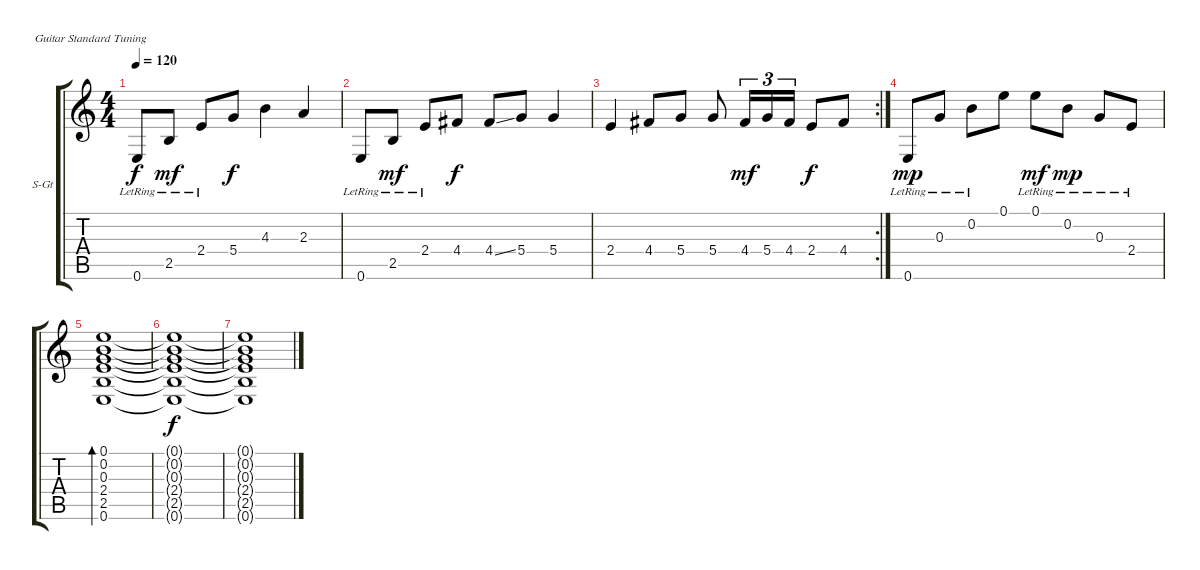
\bracketExtendMode groupsimilarinstruments
\firstSystemTrackNameOrientation horizontal
\otherSystemsTrackNameOrientation horizontal
\track ("Guitar 1" "S-Gt") {instrument acousticguitarsteel}
\staff {score tabs}
\tuning (E4 B3 G3 D3 A2 E2)
\ts (4 4)
\tempo 120
\clef g2
\ks c
0.6{lr}.8{dy f} 2.5{lr}.8{dy mf} 2.4{lr}.8 5.4.8{dy f} 4.3.4 2.3.4 |
0.6{lr}.8 2.5{lr}.8{dy mf} 2.4{lr}.8 4.4.8{dy f} 4.4{ss}.8 5.4.8 5.4.4 |
\rc 2
2.4.4 4.4.8 5.4.8 5.4.8 4.4.16{tu (3 2) dy mf} 5.4.16{tu (3 2)} 4.4.16{tu (3 2)} 2.4.8{dy f} 4.4.8 |
0.6{lr}.8{dy mp} 0.3{lr}.8 0.2{lr}.8 0.1.8 0.1{lr}.8{dy mf} 0.2{lr}.8{dy mp} 0.3{lr}.8 2.4{lr}.8 |
(0.1 0.2 0.3 2.4 2.5 0.6).1{bd 240} |
(0.1{t} 0.2{t} 0.3{t} 2.4{t} 2.5{t} 0.6{t}).1{dy f} |
(0.1{t} 0.2{t} 0.3{t} 2.4{t} 2.5{t} 0.6{t}).1
